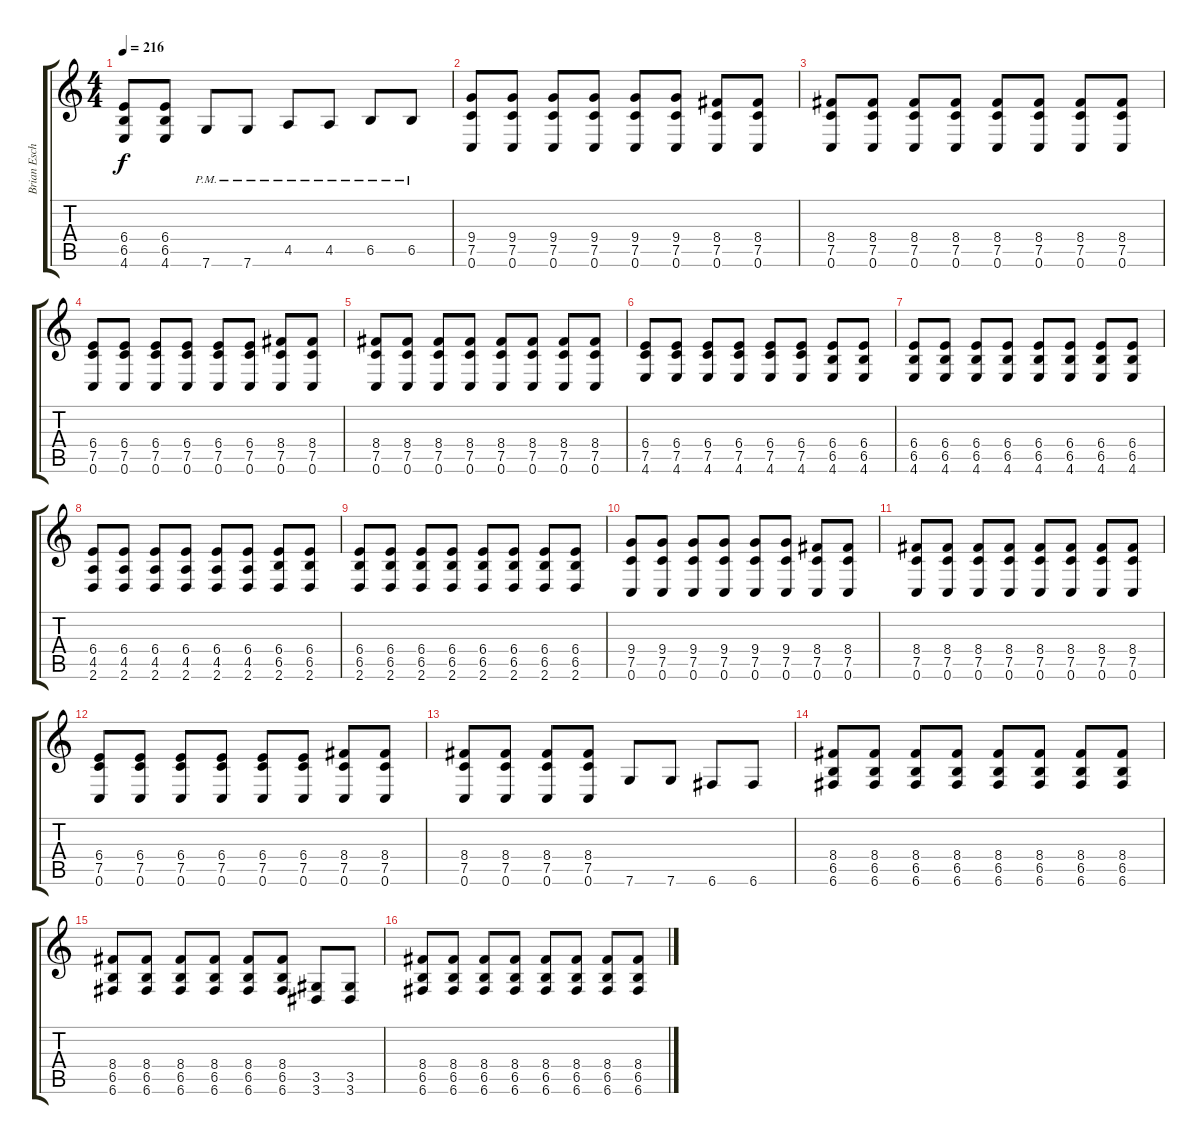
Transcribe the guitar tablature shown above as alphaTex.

\track ("Brian Eschbach (Right)" "Brian Esch") {instrument overdrivenguitar}
\staff {score tabs}
\tuning (C4 G3 Eb3 Bb2 F2 C2) {hide}
\ts (4 4)
\tempo 216
\clef g2
\ks c
(6.4 6.5 4.6).8{dy f} (6.4 6.5 4.6).8 7.6{pm}.8 7.6{pm}.8 4.5{pm}.8 4.5{pm}.8 6.5{pm}.8 6.5{pm}.8 |
(9.4 7.5 0.6).8 (9.4 7.5 0.6).8 (9.4 7.5 0.6).8 (9.4 7.5 0.6).8 (9.4 7.5 0.6).8 (9.4 7.5 0.6).8 (8.4 7.5 0.6).8 (8.4 7.5 0.6).8 |
(8.4 7.5 0.6).8 (8.4 7.5 0.6).8 (8.4 7.5 0.6).8 (8.4 7.5 0.6).8 (8.4 7.5 0.6).8 (8.4 7.5 0.6).8 (8.4 7.5 0.6).8 (8.4 7.5 0.6).8 |
(6.4 7.5 0.6).8 (6.4 7.5 0.6).8 (6.4 7.5 0.6).8 (6.4 7.5 0.6).8 (6.4 7.5 0.6).8 (6.4 7.5 0.6).8 (8.4 7.5 0.6).8 (8.4 7.5 0.6).8 |
(8.4 7.5 0.6).8 (8.4 7.5 0.6).8 (8.4 7.5 0.6).8 (8.4 7.5 0.6).8 (8.4 7.5 0.6).8 (8.4 7.5 0.6).8 (8.4 7.5 0.6).8 (8.4 7.5 0.6).8 |
(6.4 7.5 4.6).8 (6.4 7.5 4.6).8 (6.4 7.5 4.6).8 (6.4 7.5 4.6).8 (6.4 7.5 4.6).8 (6.4 7.5 4.6).8 (6.4 6.5 4.6).8 (6.4 6.5 4.6).8 |
(6.4 6.5 4.6).8 (6.4 6.5 4.6).8 (6.4 6.5 4.6).8 (6.4 6.5 4.6).8 (6.4 6.5 4.6).8 (6.4 6.5 4.6).8 (6.4 6.5 4.6).8 (6.4 6.5 4.6).8 |
(6.4 4.5 2.6).8 (6.4 4.5 2.6).8 (6.4 4.5 2.6).8 (6.4 4.5 2.6).8 (6.4 4.5 2.6).8 (6.4 4.5 2.6).8 (6.4 6.5 2.6).8 (6.4 6.5 2.6).8 |
(6.4 6.5 2.6).8 (6.4 6.5 2.6).8 (6.4 6.5 2.6).8 (6.4 6.5 2.6).8 (6.4 6.5 2.6).8 (6.4 6.5 2.6).8 (6.4 6.5 2.6).8 (6.4 6.5 2.6).8 |
(9.4 7.5 0.6).8 (9.4 7.5 0.6).8 (9.4 7.5 0.6).8 (9.4 7.5 0.6).8 (9.4 7.5 0.6).8 (9.4 7.5 0.6).8 (8.4 7.5 0.6).8 (8.4 7.5 0.6).8 |
(8.4 7.5 0.6).8 (8.4 7.5 0.6).8 (8.4 7.5 0.6).8 (8.4 7.5 0.6).8 (8.4 7.5 0.6).8 (8.4 7.5 0.6).8 (8.4 7.5 0.6).8 (8.4 7.5 0.6).8 |
(6.4 7.5 0.6).8 (6.4 7.5 0.6).8 (6.4 7.5 0.6).8 (6.4 7.5 0.6).8 (6.4 7.5 0.6).8 (6.4 7.5 0.6).8 (8.4 7.5 0.6).8 (8.4 7.5 0.6).8 |
(8.4 7.5 0.6).8 (8.4 7.5 0.6).8 (8.4 7.5 0.6).8 (8.4 7.5 0.6).8 7.6.8 7.6.8 6.6.8 6.6.8 |
(8.4 6.5 6.6).8 (8.4 6.5 6.6).8 (8.4 6.5 6.6).8 (8.4 6.5 6.6).8 (8.4 6.5 6.6).8 (8.4 6.5 6.6).8 (8.4 6.5 6.6).8 (8.4 6.5 6.6).8 |
(8.4 6.5 6.6).8 (8.4 6.5 6.6).8 (8.4 6.5 6.6).8 (8.4 6.5 6.6).8 (8.4 6.5 6.6).8 (8.4 6.5 6.6).8 (3.5 3.6).8 (3.5 3.6).8 |
(8.4 6.5 6.6).8 (8.4 6.5 6.6).8 (8.4 6.5 6.6).8 (8.4 6.5 6.6).8 (8.4 6.5 6.6).8 (8.4 6.5 6.6).8 (8.4 6.5 6.6).8 (8.4 6.5 6.6).8
